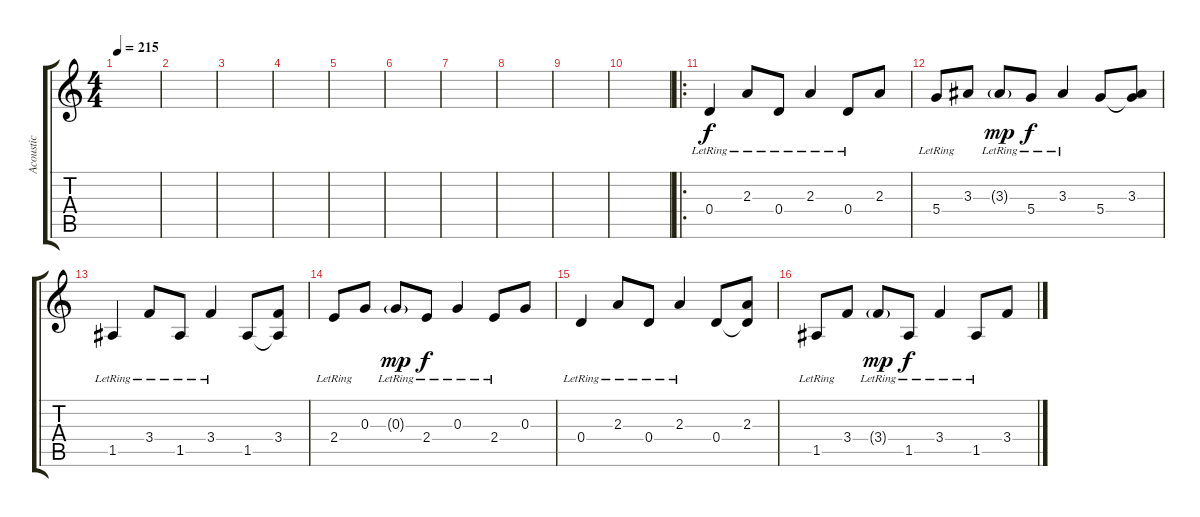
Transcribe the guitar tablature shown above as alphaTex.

\track ("Acoustic" "Acoustic") {instrument acousticguitarsteel}
\staff {score tabs}
\tuning (E4 B3 G3 D3 A2 E2) {hide}
\ts (4 4)
\tempo 215
\clef g2
\ks c
|
|
|
|
|
|
|
|
|
|
\ro
0.4{lr}.4 2.3{lr}.8 0.4{lr}.8 2.3{lr}.4 0.4{lr}.8 2.3.8 |
5.4{lr}.8 3.3.8 3.3{g lr}.8{dy mp} 5.4{lr}.8{dy f} 3.3{lr}.4 5.4.8 (3.3 5.4{t}).8 |
1.5{lr}.4 3.4{lr}.8 1.5{lr}.8 3.4{lr}.4 1.5.8 (3.4 1.5{t}).8 |
2.4{lr}.8 0.3.8 0.3{g lr}.8{dy mp} 2.4{lr}.8{dy f} 0.3{lr}.4 2.4{lr}.8 0.3.8 |
0.4{lr}.4 2.3{lr}.8 0.4{lr}.8 2.3{lr}.4 0.4.8 (2.3 0.4{t}).8 |
1.5{lr}.8 3.4.8 3.4{g lr}.8{dy mp} 1.5{lr}.8{dy f} 3.4{lr}.4 1.5{lr}.8 3.4.8
